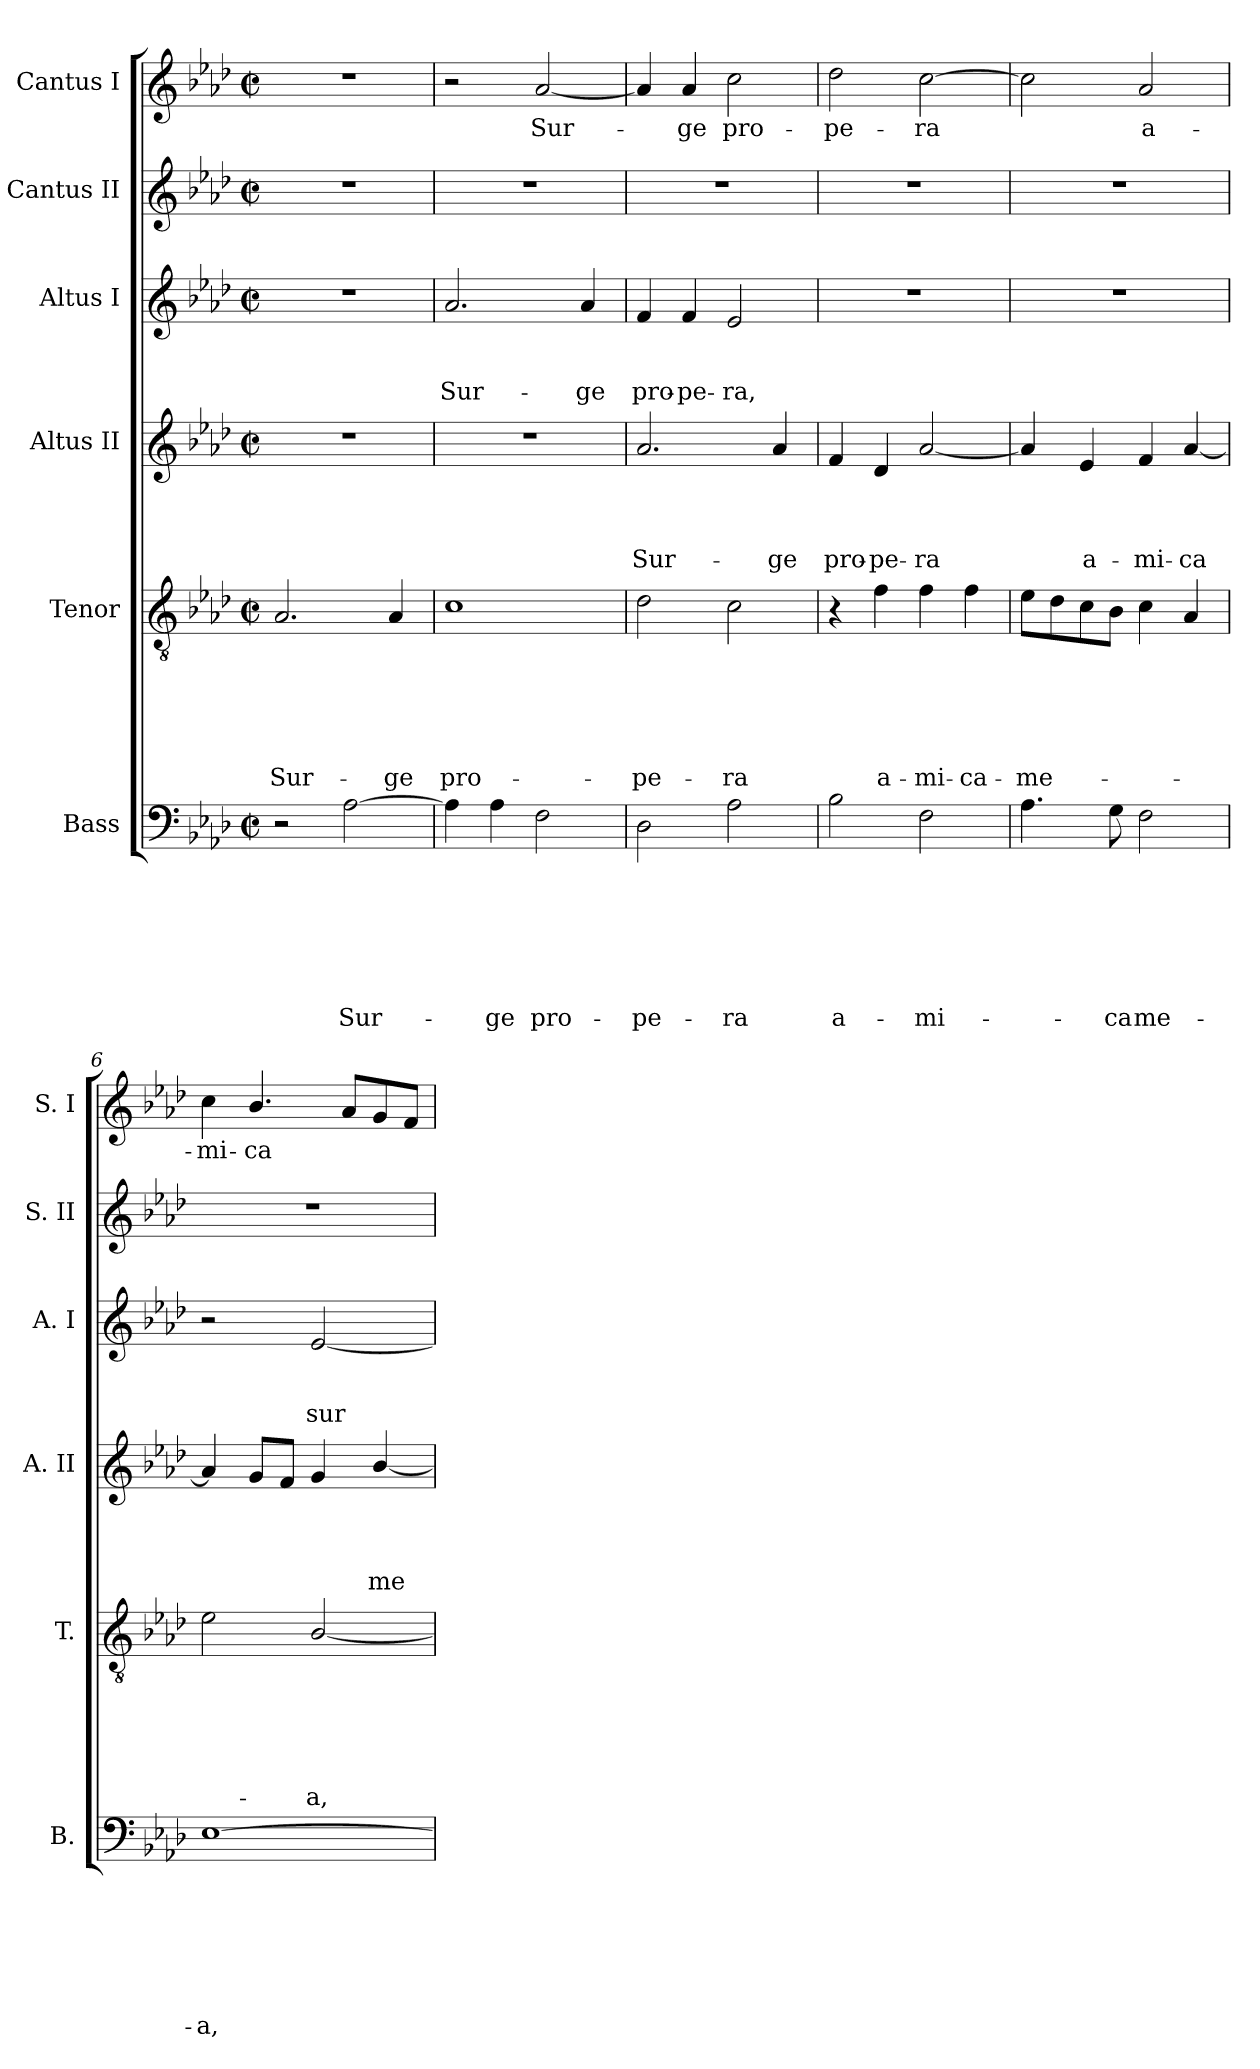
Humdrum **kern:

**kern	**text	**text	**text	**text	**text	**text	**text	**kern	**text	**text	**text	**text	**text	**text	**kern	**text	**text	**text	**text	**kern	**text	**text	**text	**kern	**kern	**text
*part6	*part6	*part6	*part6	*part6	*part6	*part6	*part6	*part5	*part5	*part5	*part5	*part5	*part5	*part5	*part4	*part4	*part4	*part4	*part4	*part3	*part3	*part3	*part3	*part2	*part1	*part1
*staff6	*staff6	*staff6	*staff6	*staff6	*staff6	*staff6	*staff6	*staff5	*staff5	*staff5	*staff5	*staff5	*staff5	*staff5	*staff4	*staff4	*staff4	*staff4	*staff4	*staff3	*staff3	*staff3	*staff3	*staff2	*staff1	*staff1
*I"Bass	*	*	*	*	*	*	*	*I"Tenor	*	*	*	*	*	*	*I"Altus II	*	*	*	*	*I"Altus I	*	*	*	*I"Cantus II	*I"Cantus I	*
*I'B.	*	*	*	*	*	*	*	*I'T.	*	*	*	*	*	*	*I'A. II	*	*	*	*	*I'A. I	*	*	*	*I'S. II	*I'S. I	*
*clefF4	*	*	*	*	*	*	*	*clefGv2	*	*	*	*	*	*	*clefG2	*	*	*	*	*clefG2	*	*	*	*clefG2	*clefG2	*
*k[b-e-a-d-]	*	*	*	*	*	*	*	*k[b-e-a-d-]	*	*	*	*	*	*	*k[b-e-a-d-]	*	*	*	*	*k[b-e-a-d-]	*	*	*	*k[b-e-a-d-]	*k[b-e-a-d-]	*
*A-:	*	*	*	*	*	*	*	*A-:	*	*	*	*	*	*	*A-:	*	*	*	*	*A-:	*	*	*	*A-:	*A-:	*
*M2/2	*	*	*	*	*	*	*	*M2/2	*	*	*	*	*	*	*M2/2	*	*	*	*	*M2/2	*	*	*	*M2/2	*M2/2	*
*met(c|)	*	*	*	*	*	*	*	*met(c|)	*	*	*	*	*	*	*met(c|)	*	*	*	*	*met(c|)	*	*	*	*met(c|)	*met(c|)	*
=1	=1	=1	=1	=1	=1	=1	=1	=1	=1	=1	=1	=1	=1	=1	=1	=1	=1	=1	=1	=1	=1	=1	=1	=1	=1	=1
!	!	!	!	!	!	!	!	!	!	!	!	!	!	!LO:LY:b	!	!	!	!	!	!	!	!	!	!	!	!
2r	.	.	.	.	.	.	.	2.A-/	.	.	.	.	.	Sur-	1r	.	.	.	.	1r	.	.	.	1r	1r	.
!	!	!	!	!	!	!	!LO:LY:b	!	!	!	!	!	!	!	!	!	!	!	!	!	!	!	!	!	!	!
[>2A-\	.	.	.	.	.	.	Sur-	.	.	.	.	.	.	.	.	.	.	.	.	.	.	.	.	.	.	.
!	!	!	!	!	!	!	!	!	!	!	!	!	!	!LO:LY:b	!	!	!	!	!	!	!	!	!	!	!	!
.	.	.	.	.	.	.	.	4A-/	.	.	.	.	.	-ge	.	.	.	.	.	.	.	.	.	.	.	.
=2	=2	=2	=2	=2	=2	=2	=2	=2	=2	=2	=2	=2	=2	=2	=2	=2	=2	=2	=2	=2	=2	=2	=2	=2	=2	=2
!	!	!	!	!	!	!	!	!	!	!	!	!	!	!LO:LY:b	!	!	!	!	!	!	!	!	!LO:LY:b	!	!	!
4A-\]	.	.	.	.	.	.	.	1c	.	.	.	.	.	pro-	1r	.	.	.	.	2.a-/	.	.	Sur-	1r	2r	.
!	!	!	!	!	!	!	!LO:LY:b	!	!	!	!	!	!	!	!	!	!	!	!	!	!	!	!	!	!	!
4A-\	.	.	.	.	.	.	-ge	.	.	.	.	.	.	.	.	.	.	.	.	.	.	.	.	.	.	.
!	!	!	!	!	!	!	!LO:LY:b	!	!	!	!	!	!	!	!	!	!	!	!	!	!	!	!	!	!	!LO:LY:b
2F\	.	.	.	.	.	.	pro-	.	.	.	.	.	.	.	.	.	.	.	.	.	.	.	.	.	[<2a-/	Sur-
!	!	!	!	!	!	!	!	!	!	!	!	!	!	!	!	!	!	!	!	!	!	!	!LO:LY:b	!	!	!
.	.	.	.	.	.	.	.	.	.	.	.	.	.	.	.	.	.	.	.	4a-/	.	.	-ge	.	.	.
=3	=3	=3	=3	=3	=3	=3	=3	=3	=3	=3	=3	=3	=3	=3	=3	=3	=3	=3	=3	=3	=3	=3	=3	=3	=3	=3
!	!	!	!	!	!	!	!LO:LY:b	!	!	!	!	!	!	!LO:LY:b	!	!	!	!	!LO:LY:b	!	!	!	!LO:LY:b	!	!	!
2D-\	.	.	.	.	.	.	-pe-	2d-\	.	.	.	.	.	-pe-	2.a-/	.	.	.	Sur-	4f/	.	.	pro-	1r	4a-/]	.
!	!	!	!	!	!	!	!	!	!	!	!	!	!	!	!	!	!	!	!	!	!	!	!LO:LY:b	!	!	!LO:LY:b
.	.	.	.	.	.	.	.	.	.	.	.	.	.	.	.	.	.	.	.	4f/	.	.	-pe-	.	4a-/	-ge
!	!	!	!	!	!	!	!LO:LY:b	!	!	!	!	!	!	!LO:LY:b	!	!	!	!	!	!	!	!	!LO:LY:b	!	!	!LO:LY:b
2A-\	.	.	.	.	.	.	-ra	2c\	.	.	.	.	.	-ra	.	.	.	.	.	2e-/	.	.	-ra,	.	2cc\	pro-
!	!	!	!	!	!	!	!	!	!	!	!	!	!	!	!	!	!	!	!LO:LY:b	!	!	!	!	!	!	!
.	.	.	.	.	.	.	.	.	.	.	.	.	.	.	4a-/	.	.	.	-ge	.	.	.	.	.	.	.
=4	=4	=4	=4	=4	=4	=4	=4	=4	=4	=4	=4	=4	=4	=4	=4	=4	=4	=4	=4	=4	=4	=4	=4	=4	=4	=4
!	!	!	!	!	!	!	!LO:LY:b	!	!	!	!	!	!	!	!	!	!	!	!LO:LY:b	!	!	!	!	!	!	!LO:LY:b
2B-\	.	.	.	.	.	.	a-	4r	.	.	.	.	.	.	4f/	.	.	.	pro-	1r	.	.	.	1r	2dd-\	-pe-
!	!	!	!	!	!	!	!	!	!	!	!	!	!	!LO:LY:b	!	!	!	!	!LO:LY:b	!	!	!	!	!	!	!
.	.	.	.	.	.	.	.	4f\	.	.	.	.	.	a-	4d-/	.	.	.	-pe-	.	.	.	.	.	.	.
!	!	!	!	!	!	!	!LO:LY:b	!	!	!	!	!	!	!LO:LY:b	!	!	!	!	!LO:LY:b:rj	!	!	!	!	!	!	!LO:LY:b
2F\	.	.	.	.	.	.	-mi-	4f\	.	.	.	.	.	-mi-	[<2a-/	.	.	.	-ra	.	.	.	.	.	[>2cc\	-ra
!	!	!	!	!	!	!	!	!	!	!	!	!	!	!LO:LY:b:rj	!	!	!	!	!	!	!	!	!	!	!	!
.	.	.	.	.	.	.	.	4f\	.	.	.	.	.	-ca-	.	.	.	.	.	.	.	.	.	.	.	.
=5	=5	=5	=5	=5	=5	=5	=5	=5	=5	=5	=5	=5	=5	=5	=5	=5	=5	=5	=5	=5	=5	=5	=5	=5	=5	=5
!	!	!	!	!	!	!	!	!	!	!	!	!	!	!LO:LY:b	!	!	!	!	!	!	!	!	!	!	!	!
4.A-\	.	.	.	.	.	.	.	8e-\L	.	.	.	.	.	-me-	4a-/]	.	.	.	.	1r	.	.	.	1r	2cc\]	.
.	.	.	.	.	.	.	.	8d-\	.	.	.	.	.	.	.	.	.	.	.	.	.	.	.	.	.	.
!	!	!	!	!	!	!	!	!	!	!	!	!	!	!	!	!	!	!	!LO:LY:b	!	!	!	!	!	!	!
.	.	.	.	.	.	.	.	8c\	.	.	.	.	.	.	4e-/	.	.	.	a-	.	.	.	.	.	.	.
!	!	!	!	!	!	!	!LO:LY:b	!	!	!	!	!	!	!	!	!	!	!	!	!	!	!	!	!	!	!
8G\	.	.	.	.	.	.	-ca	8B-\J	.	.	.	.	.	.	.	.	.	.	.	.	.	.	.	.	.	.
!	!	!	!	!	!	!	!LO:LY:b	!	!	!	!	!	!	!	!	!	!	!	!LO:LY:b	!	!	!	!	!	!	!LO:LY:b
2F\	.	.	.	.	.	.	me-	4c\	.	.	.	.	.	.	4f/	.	.	.	-mi-	.	.	.	.	.	2a-/	a-
!	!	!	!	!	!	!	!	!	!	!	!	!	!	!	!	!	!	!	!LO:LY:b:rj	!	!	!	!	!	!	!
.	.	.	.	.	.	.	.	4A-/	.	.	.	.	.	.	[<4a-/	.	.	.	-ca	.	.	.	.	.	.	.
=6	=6	=6	=6	=6	=6	=6	=6	=6	=6	=6	=6	=6	=6	=6	=6	=6	=6	=6	=6	=6	=6	=6	=6	=6	=6	=6
!	!	!	!	!	!	!	!LO:LY:b	!	!	!	!	!	!	!	!	!	!	!	!	!	!	!	!	!	!	!LO:LY:b
[<1E-	.	.	.	.	.	.	-a,	2e-\	.	.	.	.	.	.	4a-/]	.	.	.	.	2r	.	.	.	1r	4cc\	-mi-
!	!	!	!	!	!	!	!	!	!	!	!	!	!	!	!	!	!	!	!	!	!	!	!	!	!	!LO:LY:b:rj
.	.	.	.	.	.	.	.	.	.	.	.	.	.	.	8g/L	.	.	.	.	.	.	.	.	.	4.b-/	-ca
.	.	.	.	.	.	.	.	.	.	.	.	.	.	.	8f/J	.	.	.	.	.	.	.	.	.	.	.
!	!	!	!	!	!	!	!	!	!	!	!	!	!	!LO:LY:b	!	!	!	!	!	!	!	!	!LO:LY:b	!	!	!
.	.	.	.	.	.	.	.	[<2B-/	.	.	.	.	.	-a,	4g/	.	.	.	.	[<2e-/	.	.	sur-	.	.	.
.	.	.	.	.	.	.	.	.	.	.	.	.	.	.	.	.	.	.	.	.	.	.	.	.	8a-/L	.
!	!	!	!	!	!	!	!	!	!	!	!	!	!	!	!	!	!	!	!LO:LY:b	!	!	!	!	!	!	!
.	.	.	.	.	.	.	.	.	.	.	.	.	.	.	[<4b-/	.	.	.	me-	.	.	.	.	.	8g/	.
.	.	.	.	.	.	.	.	.	.	.	.	.	.	.	.	.	.	.	.	.	.	.	.	.	8f/J	.
=	=	=	=	=	=	=	=	=	=	=	=	=	=	=	=	=	=	=	=	=	=	=	=	=	=	=
*-	*-	*-	*-	*-	*-	*-	*-	*-	*-	*-	*-	*-	*-	*-	*-	*-	*-	*-	*-	*-	*-	*-	*-	*-	*-	*-
